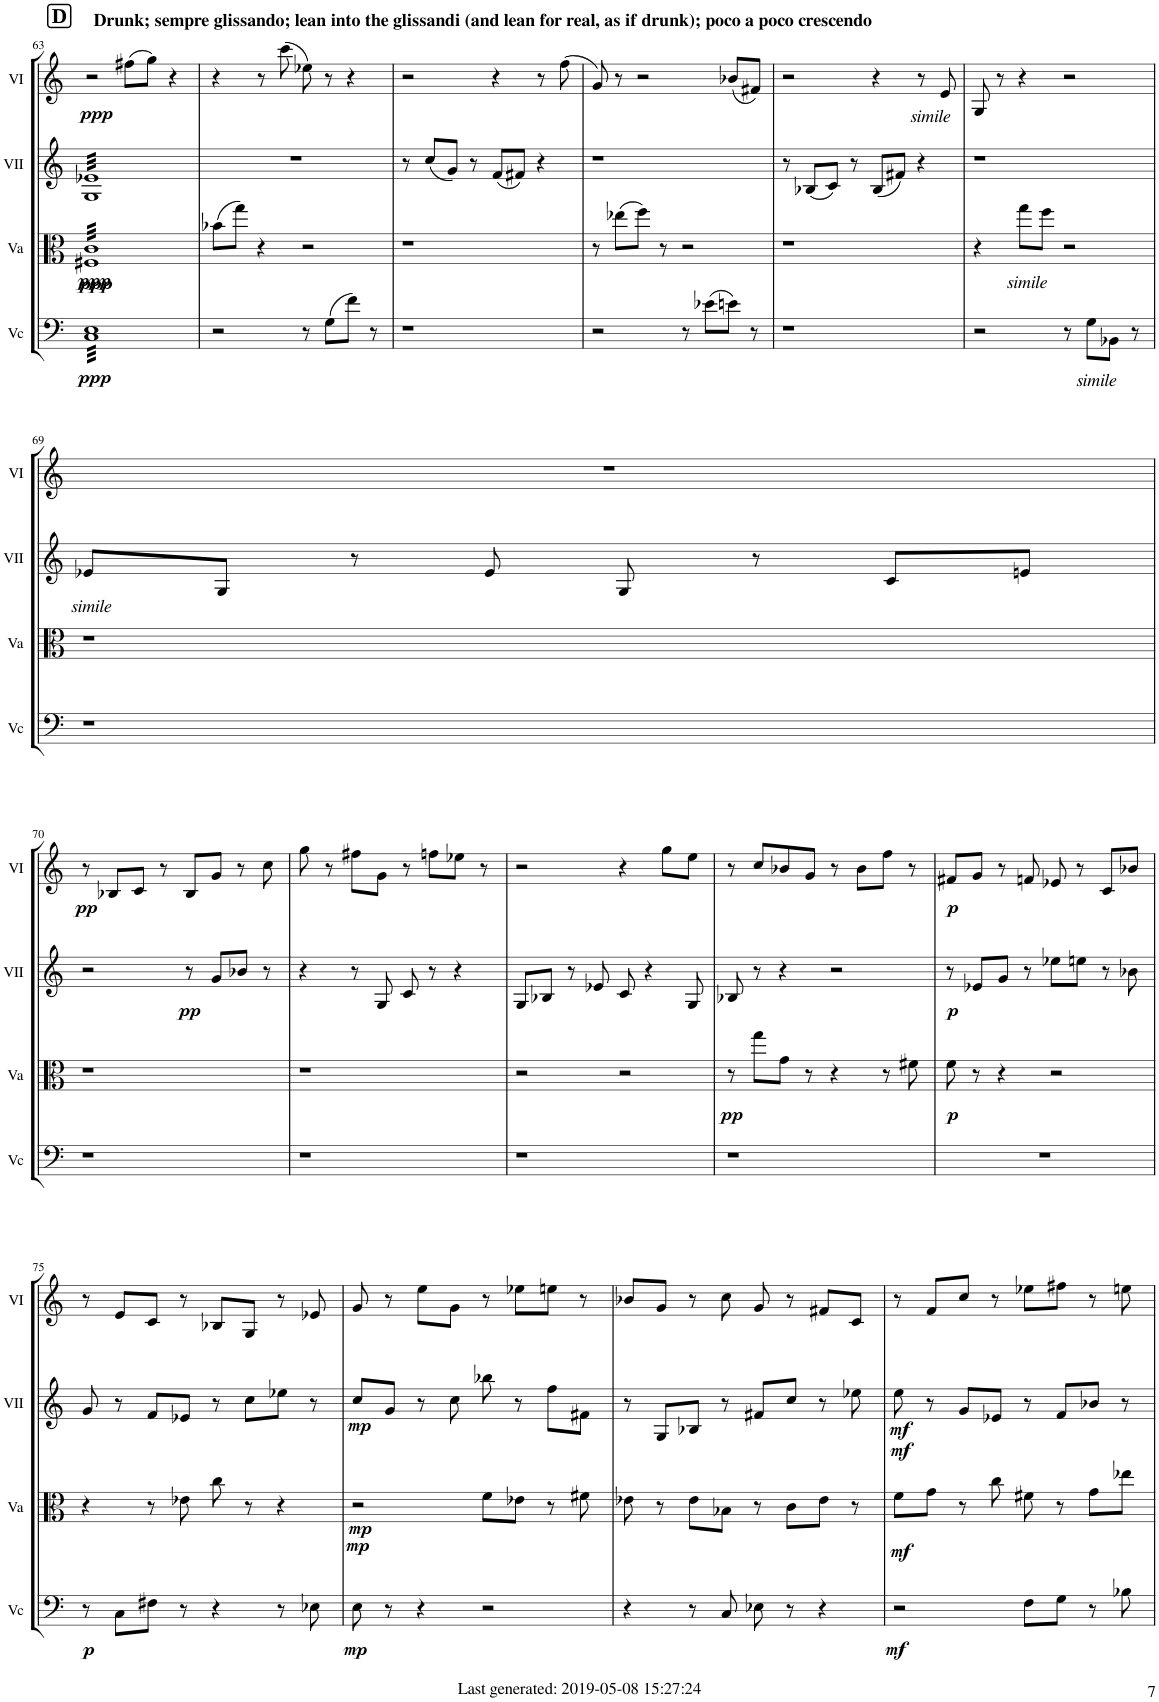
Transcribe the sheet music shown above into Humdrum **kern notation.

**kern	**dynam	**kern	**dynam	**kern	**dynam	**kern	**dynam
*part4	*part4	*part3	*part3	*part2	*part2	*part1	*part1
*staff4	*staff4	*staff3	*staff3	*staff2	*staff2	*staff1	*staff1
*I"Vc	*	*I"Va	*	*I"VII	*	*I"VI	*
*I'Vc	*	*I'Va	*	*I'VII	*	*I'VI	*
!!LO:PB:g=z
*clefF4	*	*clefC3	*	*clefG2	*	*clefG2	*
*k[]	*	*k[]	*	*k[]	*	*k[]	*
*M4/4	*	*M4/4	*	*M4/4	*	*M4/4	*
!!LO:REH:place=s1:a:B:cj:fs=14.284:t=D
=63	=63	=63	=63	=63	=63	=63	=63
!	!LO:DY:b	!	!LO:DY:b	!	!	!	!
!	!	!	!LO:DY:n=1:b	!	!	!	!LO:DY:b
*tremolo	*	*	*	*	*	*	*
*	*	*tremolo	*	*	*	*	*
*	*	*	*	*tremolo	*	*	*
32C 32ELLL	ppp	32F#X 32cLLL	ppp ppp	32G 32e-XLLL	.	2r	ppp
32C 32E	.	32F#X 32c	.	32G 32e-X	.	.	.
32C 32E	.	32F#X 32c	.	32G 32e-X	.	.	.
32C 32E	.	32F#X 32c	.	32G 32e-X	.	.	.
32C 32E	.	32F#X 32c	.	32G 32e-X	.	.	.
32C 32E	.	32F#X 32c	.	32G 32e-X	.	.	.
32C 32E	.	32F#X 32c	.	32G 32e-X	.	.	.
32C 32E	.	32F#X 32c	.	32G 32e-X	.	.	.
32C 32E	.	32F#X 32c	.	32G 32e-X	.	.	.
32C 32E	.	32F#X 32c	.	32G 32e-X	.	.	.
32C 32E	.	32F#X 32c	.	32G 32e-X	.	.	.
32C 32E	.	32F#X 32c	.	32G 32e-X	.	.	.
32C 32E	.	32F#X 32c	.	32G 32e-X	.	.	.
32C 32E	.	32F#X 32c	.	32G 32e-X	.	.	.
32C 32E	.	32F#X 32c	.	32G 32e-X	.	.	.
32C 32E	.	32F#X 32c	.	32G 32e-X	.	.	.
!	!	!	!	!	!	!LO:TX:a:B:t=Drunk; sempre glissando; lean into the glissandi (and lean for real, as if drunk); poco a poco crescendo	!
32C 32E	.	32F#X 32c	.	32G 32e-X	.	(8ff#X\L	.
32C 32E	.	32F#X 32c	.	32G 32e-X	.	.	.
32C 32E	.	32F#X 32c	.	32G 32e-X	.	.	.
32C 32E	.	32F#X 32c	.	32G 32e-X	.	.	.
32C 32E	.	32F#X 32c	.	32G 32e-X	.	8gg\J)	.
32C 32E	.	32F#X 32c	.	32G 32e-X	.	.	.
32C 32E	.	32F#X 32c	.	32G 32e-X	.	.	.
32C 32E	.	32F#X 32c	.	32G 32e-X	.	.	.
32C 32E	.	32F#X 32c	.	32G 32e-X	.	4r	.
32C 32E	.	32F#X 32c	.	32G 32e-X	.	.	.
32C 32E	.	32F#X 32c	.	32G 32e-X	.	.	.
32C 32E	.	32F#X 32c	.	32G 32e-X	.	.	.
32C 32E	.	32F#X 32c	.	32G 32e-X	.	.	.
32C 32E	.	32F#X 32c	.	32G 32e-X	.	.	.
32C 32E	.	32F#X 32c	.	32G 32e-X	.	.	.
32C 32EJJJ	.	32F#X 32cJJJ	.	32G 32e-XJJJ	.	.	.
*	*	*	*	*Xtremolo	*	*	*
*	*	*Xtremolo	*	*	*	*	*
*Xtremolo	*	*	*	*	*	*	*
=64	=64	=64	=64	=64	=64	=64	=64
2r	.	(8b-X\L	.	1r	.	4r	.
.	.	8gg\J)	.	.	.	.	.
.	.	4r	.	.	.	8r	.
.	.	.	.	.	.	(8ccc\	.
8r	.	2r	.	.	.	8ee-X\)	.
(8G\L	.	.	.	.	.	8r	.
8f\J)	.	.	.	.	.	4r	.
8r	.	.	.	.	.	.	.
=65	=65	=65	=65	=65	=65	=65	=65
1r	.	1r	.	8r	.	2r	.
.	.	.	.	(8cc/L	.	.	.
.	.	.	.	8g/J)	.	.	.
.	.	.	.	8r	.	.	.
.	.	.	.	(8f/L	.	4r	.
.	.	.	.	8f#X/J)	.	.	.
.	.	.	.	4r	.	8r	.
.	.	.	.	.	.	(8ff\	.
=66	=66	=66	=66	=66	=66	=66	=66
2r	.	8r	.	1r	.	8g/)	.
.	.	(8ee-X\L	.	.	.	8r	.
.	.	8ff\J)	.	.	.	2r	.
.	.	8r	.	.	.	.	.
8r	.	2r	.	.	.	.	.
(8e-X\L	.	.	.	.	.	.	.
8en\J)	.	.	.	.	.	(8b-X/L	.
8r	.	.	.	.	.	8f#X/J)	.
=67	=67	=67	=67	=67	=67	=67	=67
1r	.	1r	.	8r	.	2r	.
.	.	.	.	(8B-X/L	.	.	.
.	.	.	.	8c/J)	.	.	.
.	.	.	.	8r	.	.	.
.	.	.	.	(8B-/L	.	4r	.
.	.	.	.	8f#X/J)	.	.	.
.	.	.	.	4r	.	8r	.
!	!	!	!	!	!	!LO:TX:b:i:t=simile	!
.	.	.	.	.	.	8e/	.
=68	=68	=68	=68	=68	=68	=68	=68
2r	.	4r	.	1r	.	8G/	.
.	.	.	.	.	.	8r	.
!	!	!LO:TX:b:i:t=simile	!	!	!	!	!
.	.	8gg\L	.	.	.	4r	.
.	.	8ff\J	.	.	.	.	.
8r	.	2r	.	.	.	2r	.
!LO:TX:b:i:t=simile	!	!	!	!	!	!	!
8G\L	.	.	.	.	.	.	.
8BB-X\J	.	.	.	.	.	.	.
8r	.	.	.	.	.	.	.
!!LO:LB:g=z
=69	=69	=69	=69	=69	=69	=69	=69
!	!	!	!	!LO:TX:b:i:t=simile	!	!	!
1r	.	1r	.	8e-X/L	.	1r	.
.	.	.	.	8G/J	.	.	.
.	.	.	.	8r	.	.	.
.	.	.	.	8e-/	.	.	.
.	.	.	.	8G/	.	.	.
.	.	.	.	8r	.	.	.
.	.	.	.	8c/L	.	.	.
.	.	.	.	8en/J	.	.	.
!!LO:LB:g=z
=70	=70	=70	=70	=70	=70	=70	=70
!	!	!	!	!	!	!	!LO:DY:b
1r	.	1r	.	2r	.	8r	pp
.	.	.	.	.	.	8B-X/L	.
.	.	.	.	.	.	8c/J	.
.	.	.	.	.	.	8r	.
!	!	!	!	!	!LO:DY:b	!	!
.	.	.	.	8r	pp	8B-/L	.
.	.	.	.	8g/L	.	8g/J	.
.	.	.	.	8b-X/J	.	8r	.
.	.	.	.	8r	.	8cc\	.
=71	=71	=71	=71	=71	=71	=71	=71
1r	.	1r	.	4r	.	8gg\	.
.	.	.	.	.	.	8r	.
.	.	.	.	8r	.	8ff#X\L	.
.	.	.	.	8G/	.	8g\J	.
.	.	.	.	8c/	.	8r	.
.	.	.	.	8r	.	8ffn\L	.
.	.	.	.	4r	.	8ee-X\J	.
.	.	.	.	.	.	8r	.
=72	=72	=72	=72	=72	=72	=72	=72
1r	.	2r	.	8G/L	.	2r	.
.	.	.	.	8B-X/J	.	.	.
.	.	.	.	8r	.	.	.
.	.	.	.	8e-X/	.	.	.
.	.	2r	.	8c/	.	4r	.
.	.	.	.	4r	.	.	.
.	.	.	.	.	.	8gg\L	.
.	.	.	.	8G/	.	8ee\J	.
=73	=73	=73	=73	=73	=73	=73	=73
!	!	!	!LO:DY:b	!	!	!	!
1r	.	8r	pp	8B-X/	.	8r	.
.	.	8gg\L	.	8r	.	8cc/L	.
.	.	8g\J	.	4r	.	8b-X/	.
.	.	8r	.	.	.	8g/J	.
.	.	4r	.	2r	.	8r	.
.	.	.	.	.	.	8b-\L	.
.	.	8r	.	.	.	8ff\J	.
.	.	8f#X\	.	.	.	8r	.
=74	=74	=74	=74	=74	=74	=74	=74
!	!	!	!LO:DY:b	!	!LO:DY:b	!	!LO:DY:b
1r	.	8f\	p	8r	p	8f#X/L	p
.	.	8r	.	8e-X/L	.	8g/J	.
.	.	4r	.	8g/J	.	8r	.
.	.	.	.	8r	.	8fn/	.
.	.	2r	.	8ee-X\L	.	8e-X/	.
.	.	.	.	8een\J	.	8r	.
.	.	.	.	8r	.	8c/L	.
.	.	.	.	8b-X\	.	8b-X/J	.
!!LO:LB:g=z
=75	=75	=75	=75	=75	=75	=75	=75
!	!LO:DY:b	!	!	!	!	!	!
8r	p	4r	.	8g/	.	8r	.
8C\L	.	.	.	8r	.	8e/L	.
8F#X\J	.	8r	.	8f/L	.	8c/J	.
8r	.	8e-X\	.	8e-X/J	.	8r	.
4r	.	8cc\	.	8r	.	8B-X/L	.
.	.	8r	.	8cc\L	.	8G/J	.
8r	.	4r	.	8ee-X\J	.	8r	.
8E-X\	.	.	.	8r	.	8e-X/	.
=76	=76	=76	=76	=76	=76	=76	=76
!	!LO:DY:b	!	!LO:DY:b	!	!	!	!
!	!	!	!LO:DY:n=1:b	!	!LO:DY:b	!	!
8E\	mp	2r	mp mp	8cc/L	mp	8g/	.
8r	.	.	.	8g/J	.	8r	.
4r	.	.	.	8r	.	8ee\L	.
.	.	.	.	8cc\	.	8g\J	.
2r	.	8f\L	.	8bb-X\	.	8r	.
.	.	8e-X\J	.	8r	.	8ee-X\L	.
.	.	8r	.	8ff\L	.	8een\J	.
.	.	8f#X\	.	8f#X\J	.	8r	.
=77	=77	=77	=77	=77	=77	=77	=77
4r	.	8e-X\	.	8r	.	8b-X/L	.
.	.	8r	.	8G/L	.	8g/J	.
8r	.	8e-\L	.	8B-X/J	.	8r	.
8C/	.	8B-X\J	.	8r	.	8cc\	.
8E-X\	.	8r	.	8f#X/L	.	8g/	.
8r	.	8c\L	.	8cc/J	.	8r	.
4r	.	8e-\J	.	8r	.	8f#X/L	.
.	.	8r	.	8ee-X\	.	8c/J	.
=78	=78	=78	=78	=78	=78	=78	=78
!	!LO:DY:b	!	!LO:DY:b	!	!LO:DY:b	!	!
!	!	!	!	!	!LO:DY:n=1:b	!	!
2r	mf	8f\L	mf	8ee\	mf mf	8r	.
.	.	8g\J	.	8r	.	8f/L	.
.	.	8r	.	8g/L	.	8cc/J	.
.	.	8cc\	.	8e-X/J	.	8r	.
8F\L	.	8f#X\	.	8r	.	8ee-X\L	.
8G\J	.	8r	.	8f/L	.	8ff#X\J	.
8r	.	8g\L	.	8b-X/J	.	8r	.
8B-X\	.	8ee-X\J	.	8r	.	8een\	.
=	=	=	=	=	=	=	=
*-	*-	*-	*-	*-	*-	*-	*-
